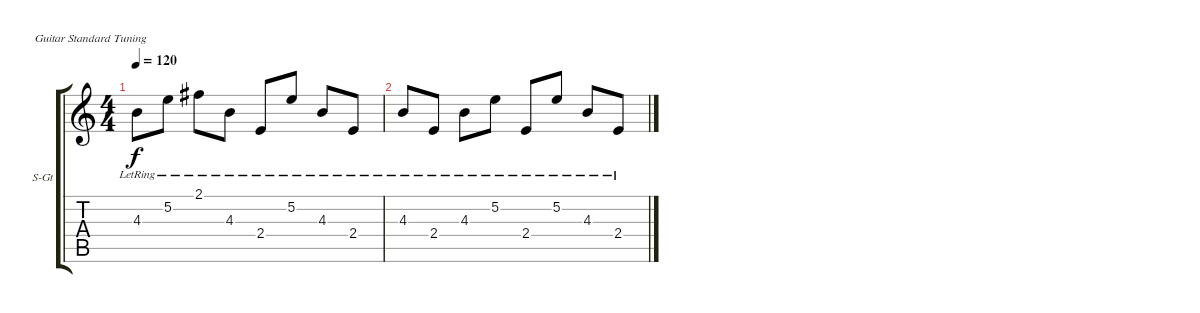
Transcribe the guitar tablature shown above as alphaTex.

\bracketExtendMode groupsimilarinstruments
\firstSystemTrackNameOrientation horizontal
\otherSystemsTrackNameOrientation horizontal
\track ("guitar acoustic (Anton Melichov)" "S-Gt") {instrument acousticguitarsteel}
\staff {score tabs}
\tuning (E4 B3 G3 D3 A2 E2)
\ts (4 4)
\tempo 120
\clef g2
\ks c
4.3{lr}.8{dy f} 5.2{lr}.8 2.1{lr}.8 4.3{lr}.8 2.4{lr}.8 5.2{lr}.8 4.3{lr}.8 2.4{lr}.8 |
4.3{lr}.8 2.4{lr}.8 4.3{lr}.8 5.2{lr}.8 2.4{lr}.8 5.2{lr}.8 4.3{lr}.8 2.4{lr}.8
